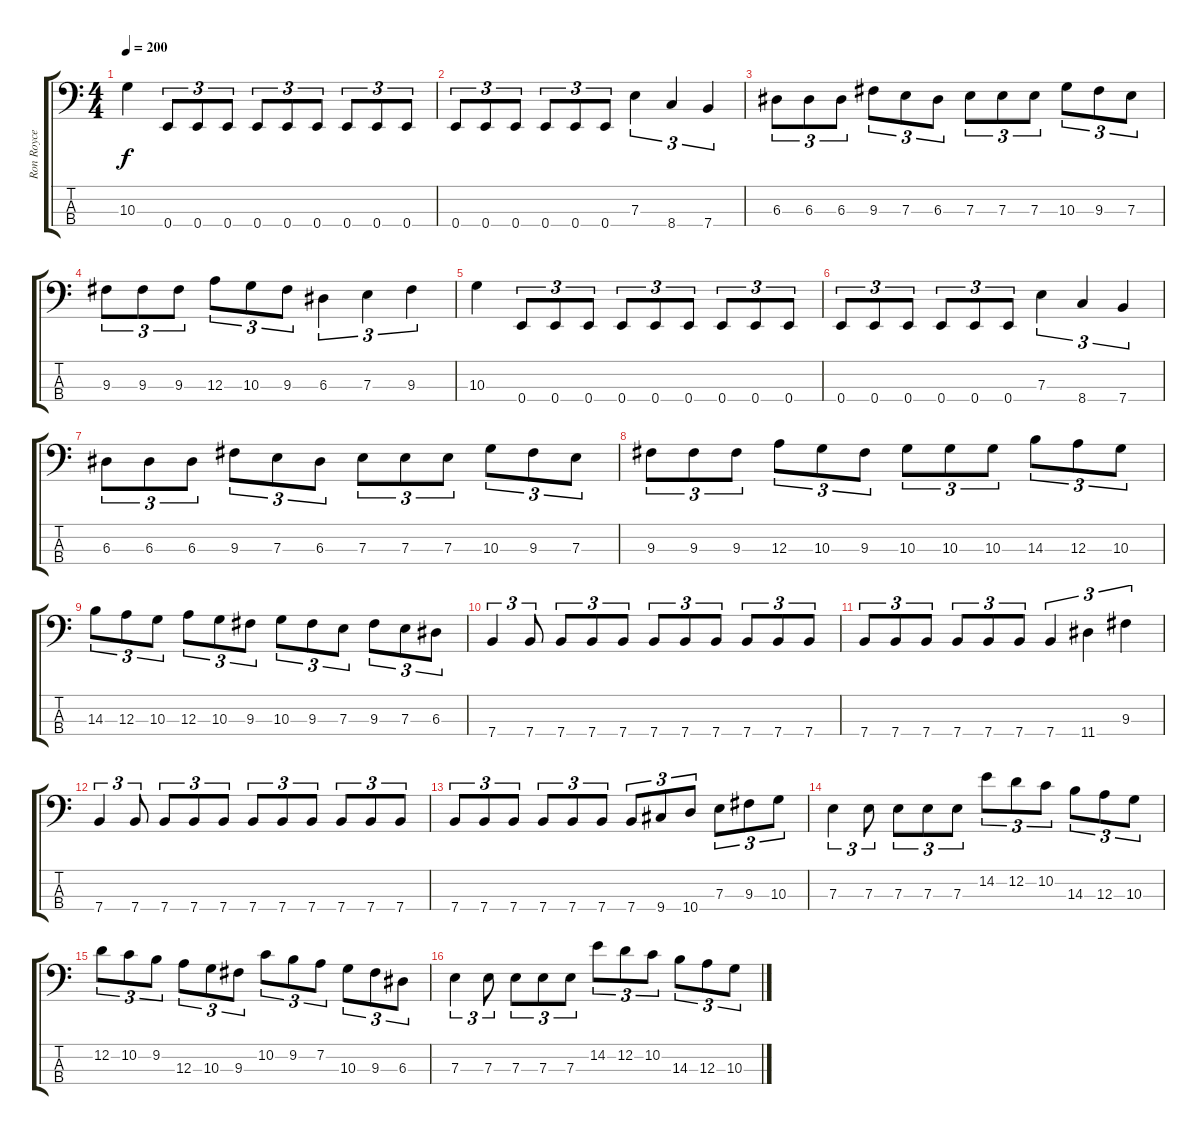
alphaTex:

\track ("Ron Royce (BASS)" "Ron Royce ") {instrument electricbassfinger}
\staff {score tabs}
\tuning (G2 D2 A1 E1) {hide}
\ts (4 4)
\tempo 200
\clef f4
\ks c
10.3.4{dy f} 0.4.8{tu (3 2)} 0.4.8{tu (3 2)} 0.4.8{tu (3 2)} 0.4.8{tu (3 2)} 0.4.8{tu (3 2)} 0.4.8{tu (3 2)} 0.4.8{tu (3 2)} 0.4.8{tu (3 2)} 0.4.8{tu (3 2)} |
0.4.8{tu (3 2)} 0.4.8{tu (3 2)} 0.4.8{tu (3 2)} 0.4.8{tu (3 2)} 0.4.8{tu (3 2)} 0.4.8{tu (3 2)} 7.3.4{tu (3 2)} 8.4.4{tu (3 2)} 7.4.4{tu (3 2)} |
6.3.8{tu (3 2)} 6.3.8{tu (3 2)} 6.3.8{tu (3 2)} 9.3.8{tu (3 2)} 7.3.8{tu (3 2)} 6.3.8{tu (3 2)} 7.3.8{tu (3 2)} 7.3.8{tu (3 2)} 7.3.8{tu (3 2)} 10.3.8{tu (3 2)} 9.3.8{tu (3 2)} 7.3.8{tu (3 2)} |
9.3.8{tu (3 2)} 9.3.8{tu (3 2)} 9.3.8{tu (3 2)} 12.3.8{tu (3 2)} 10.3.8{tu (3 2)} 9.3.8{tu (3 2)} 6.3.4{tu (3 2)} 7.3.4{tu (3 2)} 9.3.4{tu (3 2)} |
10.3.4 0.4.8{tu (3 2)} 0.4.8{tu (3 2)} 0.4.8{tu (3 2)} 0.4.8{tu (3 2)} 0.4.8{tu (3 2)} 0.4.8{tu (3 2)} 0.4.8{tu (3 2)} 0.4.8{tu (3 2)} 0.4.8{tu (3 2)} |
0.4.8{tu (3 2)} 0.4.8{tu (3 2)} 0.4.8{tu (3 2)} 0.4.8{tu (3 2)} 0.4.8{tu (3 2)} 0.4.8{tu (3 2)} 7.3.4{tu (3 2)} 8.4.4{tu (3 2)} 7.4.4{tu (3 2)} |
6.3.8{tu (3 2)} 6.3.8{tu (3 2)} 6.3.8{tu (3 2)} 9.3.8{tu (3 2)} 7.3.8{tu (3 2)} 6.3.8{tu (3 2)} 7.3.8{tu (3 2)} 7.3.8{tu (3 2)} 7.3.8{tu (3 2)} 10.3.8{tu (3 2)} 9.3.8{tu (3 2)} 7.3.8{tu (3 2)} |
9.3.8{tu (3 2)} 9.3.8{tu (3 2)} 9.3.8{tu (3 2)} 12.3.8{tu (3 2)} 10.3.8{tu (3 2)} 9.3.8{tu (3 2)} 10.3.8{tu (3 2)} 10.3.8{tu (3 2)} 10.3.8{tu (3 2)} 14.3.8{tu (3 2)} 12.3.8{tu (3 2)} 10.3.8{tu (3 2)} |
14.3.8{tu (3 2)} 12.3.8{tu (3 2)} 10.3.8{tu (3 2)} 12.3.8{tu (3 2)} 10.3.8{tu (3 2)} 9.3.8{tu (3 2)} 10.3.8{tu (3 2)} 9.3.8{tu (3 2)} 7.3.8{tu (3 2)} 9.3.8{tu (3 2)} 7.3.8{tu (3 2)} 6.3.8{tu (3 2)} |
7.4.4{tu (3 2)} 7.4.8{tu (3 2)} 7.4.8{tu (3 2)} 7.4.8{tu (3 2)} 7.4.8{tu (3 2)} 7.4.8{tu (3 2)} 7.4.8{tu (3 2)} 7.4.8{tu (3 2)} 7.4.8{tu (3 2)} 7.4.8{tu (3 2)} 7.4.8{tu (3 2)} |
7.4.8{tu (3 2)} 7.4.8{tu (3 2)} 7.4.8{tu (3 2)} 7.4.8{tu (3 2)} 7.4.8{tu (3 2)} 7.4.8{tu (3 2)} 7.4.4{tu (3 2)} 11.4.4{tu (3 2)} 9.3.4{tu (3 2)} |
7.4.4{tu (3 2)} 7.4.8{tu (3 2)} 7.4.8{tu (3 2)} 7.4.8{tu (3 2)} 7.4.8{tu (3 2)} 7.4.8{tu (3 2)} 7.4.8{tu (3 2)} 7.4.8{tu (3 2)} 7.4.8{tu (3 2)} 7.4.8{tu (3 2)} 7.4.8{tu (3 2)} |
7.4.8{tu (3 2)} 7.4.8{tu (3 2)} 7.4.8{tu (3 2)} 7.4.8{tu (3 2)} 7.4.8{tu (3 2)} 7.4.8{tu (3 2)} 7.4.8{tu (3 2)} 9.4.8{tu (3 2)} 10.4.8{tu (3 2)} 7.3.8{tu (3 2)} 9.3.8{tu (3 2)} 10.3.8{tu (3 2)} |
7.3.4{tu (3 2)} 7.3.8{tu (3 2)} 7.3.8{tu (3 2)} 7.3.8{tu (3 2)} 7.3.8{tu (3 2)} 14.2.8{tu (3 2)} 12.2.8{tu (3 2)} 10.2.8{tu (3 2)} 14.3.8{tu (3 2)} 12.3.8{tu (3 2)} 10.3.8{tu (3 2)} |
12.2.8{tu (3 2)} 10.2.8{tu (3 2)} 9.2.8{tu (3 2)} 12.3.8{tu (3 2)} 10.3.8{tu (3 2)} 9.3.8{tu (3 2)} 10.2.8{tu (3 2)} 9.2.8{tu (3 2)} 7.2.8{tu (3 2)} 10.3.8{tu (3 2)} 9.3.8{tu (3 2)} 6.3.8{tu (3 2)} |
7.3.4{tu (3 2)} 7.3.8{tu (3 2)} 7.3.8{tu (3 2)} 7.3.8{tu (3 2)} 7.3.8{tu (3 2)} 14.2.8{tu (3 2)} 12.2.8{tu (3 2)} 10.2.8{tu (3 2)} 14.3.8{tu (3 2)} 12.3.8{tu (3 2)} 10.3.8{tu (3 2)}
